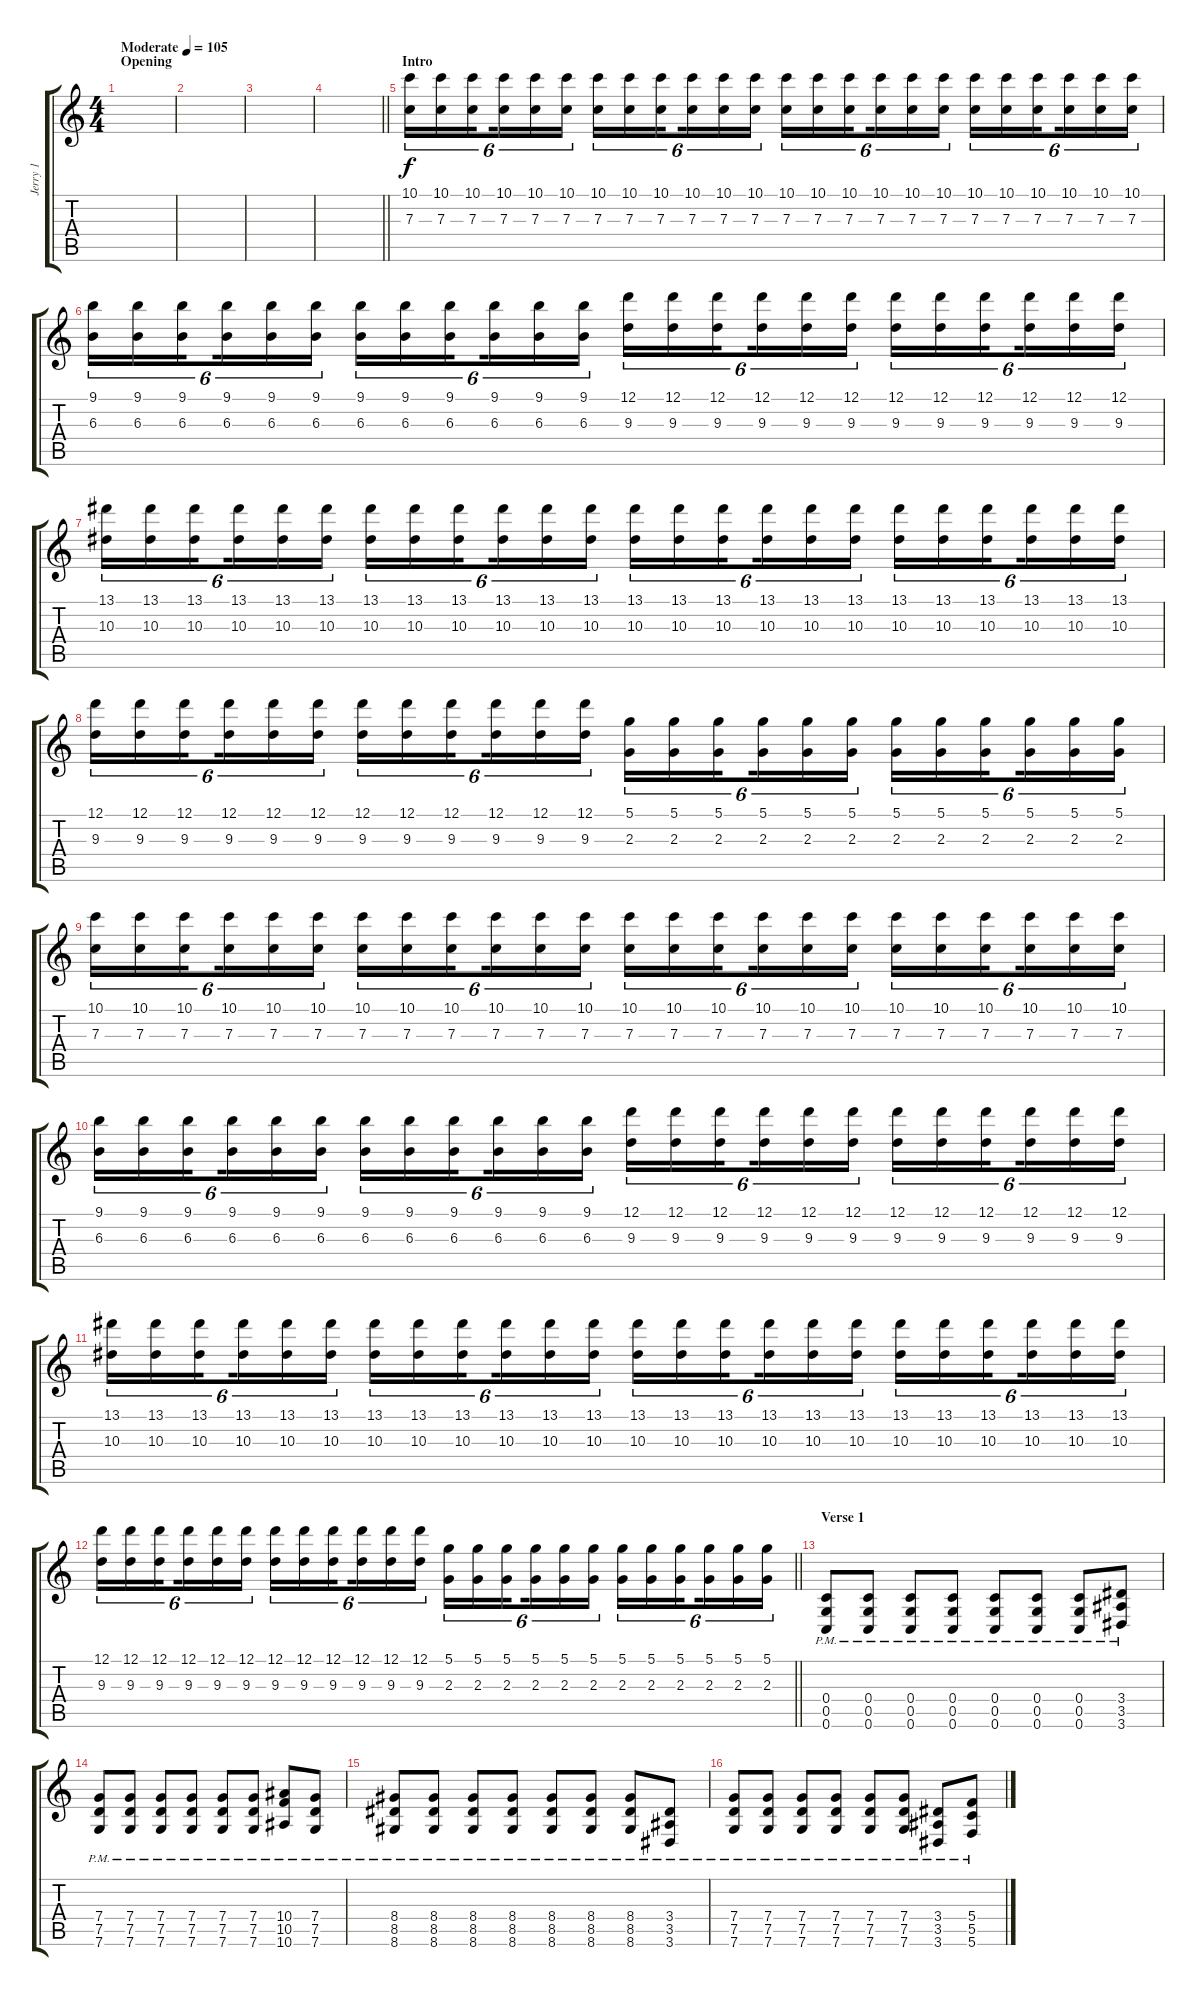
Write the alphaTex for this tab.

\track ("Jerry 1" "Jerry 1") {instrument distortionguitar}
\staff {score tabs}
\tuning (D4 A3 F3 C3 G2 C2) {hide}
\ts (4 4)
\section ("" "Opening")
\tempo (105 "Moderate")
\clef g2
\ks c
|
|
|
\barLineRight lightlight
|
\section ("" "Intro")
(10.1 7.3).16{tu (6 4)} (10.1 7.3).16{tu (6 4)} (10.1 7.3).16{tu (6 4) beam splitsecondary} (10.1 7.3).16{tu (6 4)} (10.1 7.3).16{tu (6 4)} (10.1 7.3).16{tu (6 4)} (10.1 7.3).16{tu (6 4)} (10.1 7.3).16{tu (6 4)} (10.1 7.3).16{tu (6 4) beam splitsecondary} (10.1 7.3).16{tu (6 4)} (10.1 7.3).16{tu (6 4)} (10.1 7.3).16{tu (6 4)} (10.1 7.3).16{tu (6 4)} (10.1 7.3).16{tu (6 4)} (10.1 7.3).16{tu (6 4) beam splitsecondary} (10.1 7.3).16{tu (6 4)} (10.1 7.3).16{tu (6 4)} (10.1 7.3).16{tu (6 4)} (10.1 7.3).16{tu (6 4)} (10.1 7.3).16{tu (6 4)} (10.1 7.3).16{tu (6 4) beam splitsecondary} (10.1 7.3).16{tu (6 4)} (10.1 7.3).16{tu (6 4)} (10.1 7.3).16{tu (6 4)} |
(9.1 6.3).16{tu (6 4)} (9.1 6.3).16{tu (6 4)} (9.1 6.3).16{tu (6 4) beam splitsecondary} (9.1 6.3).16{tu (6 4)} (9.1 6.3).16{tu (6 4)} (9.1 6.3).16{tu (6 4)} (9.1 6.3).16{tu (6 4)} (9.1 6.3).16{tu (6 4)} (9.1 6.3).16{tu (6 4) beam splitsecondary} (9.1 6.3).16{tu (6 4)} (9.1 6.3).16{tu (6 4)} (9.1 6.3).16{tu (6 4)} (12.1 9.3).16{tu (6 4)} (12.1 9.3).16{tu (6 4)} (12.1 9.3).16{tu (6 4) beam splitsecondary} (12.1 9.3).16{tu (6 4)} (12.1 9.3).16{tu (6 4)} (12.1 9.3).16{tu (6 4)} (12.1 9.3).16{tu (6 4)} (12.1 9.3).16{tu (6 4)} (12.1 9.3).16{tu (6 4) beam splitsecondary} (12.1 9.3).16{tu (6 4)} (12.1 9.3).16{tu (6 4)} (12.1 9.3).16{tu (6 4)} |
(13.1 10.3).16{tu (6 4)} (13.1 10.3).16{tu (6 4)} (13.1 10.3).16{tu (6 4) beam splitsecondary} (13.1 10.3).16{tu (6 4)} (13.1 10.3).16{tu (6 4)} (13.1 10.3).16{tu (6 4)} (13.1 10.3).16{tu (6 4)} (13.1 10.3).16{tu (6 4)} (13.1 10.3).16{tu (6 4) beam splitsecondary} (13.1 10.3).16{tu (6 4)} (13.1 10.3).16{tu (6 4)} (13.1 10.3).16{tu (6 4)} (13.1 10.3).16{tu (6 4)} (13.1 10.3).16{tu (6 4)} (13.1 10.3).16{tu (6 4) beam splitsecondary} (13.1 10.3).16{tu (6 4)} (13.1 10.3).16{tu (6 4)} (13.1 10.3).16{tu (6 4)} (13.1 10.3).16{tu (6 4)} (13.1 10.3).16{tu (6 4)} (13.1 10.3).16{tu (6 4) beam splitsecondary} (13.1 10.3).16{tu (6 4)} (13.1 10.3).16{tu (6 4)} (13.1 10.3).16{tu (6 4)} |
(12.1 9.3).16{tu (6 4)} (12.1 9.3).16{tu (6 4)} (12.1 9.3).16{tu (6 4) beam splitsecondary} (12.1 9.3).16{tu (6 4)} (12.1 9.3).16{tu (6 4)} (12.1 9.3).16{tu (6 4)} (12.1 9.3).16{tu (6 4)} (12.1 9.3).16{tu (6 4)} (12.1 9.3).16{tu (6 4) beam splitsecondary} (12.1 9.3).16{tu (6 4)} (12.1 9.3).16{tu (6 4)} (12.1 9.3).16{tu (6 4)} (5.1 2.3).16{tu (6 4)} (5.1 2.3).16{tu (6 4)} (5.1 2.3).16{tu (6 4) beam splitsecondary} (5.1 2.3).16{tu (6 4)} (5.1 2.3).16{tu (6 4)} (5.1 2.3).16{tu (6 4)} (5.1 2.3).16{tu (6 4)} (5.1 2.3).16{tu (6 4)} (5.1 2.3).16{tu (6 4) beam splitsecondary} (5.1 2.3).16{tu (6 4)} (5.1 2.3).16{tu (6 4)} (5.1 2.3).16{tu (6 4)} |
(10.1 7.3).16{tu (6 4)} (10.1 7.3).16{tu (6 4)} (10.1 7.3).16{tu (6 4) beam splitsecondary} (10.1 7.3).16{tu (6 4)} (10.1 7.3).16{tu (6 4)} (10.1 7.3).16{tu (6 4)} (10.1 7.3).16{tu (6 4)} (10.1 7.3).16{tu (6 4)} (10.1 7.3).16{tu (6 4) beam splitsecondary} (10.1 7.3).16{tu (6 4)} (10.1 7.3).16{tu (6 4)} (10.1 7.3).16{tu (6 4)} (10.1 7.3).16{tu (6 4)} (10.1 7.3).16{tu (6 4)} (10.1 7.3).16{tu (6 4) beam splitsecondary} (10.1 7.3).16{tu (6 4)} (10.1 7.3).16{tu (6 4)} (10.1 7.3).16{tu (6 4)} (10.1 7.3).16{tu (6 4)} (10.1 7.3).16{tu (6 4)} (10.1 7.3).16{tu (6 4) beam splitsecondary} (10.1 7.3).16{tu (6 4)} (10.1 7.3).16{tu (6 4)} (10.1 7.3).16{tu (6 4)} |
(9.1 6.3).16{tu (6 4)} (9.1 6.3).16{tu (6 4)} (9.1 6.3).16{tu (6 4) beam splitsecondary} (9.1 6.3).16{tu (6 4)} (9.1 6.3).16{tu (6 4)} (9.1 6.3).16{tu (6 4)} (9.1 6.3).16{tu (6 4)} (9.1 6.3).16{tu (6 4)} (9.1 6.3).16{tu (6 4) beam splitsecondary} (9.1 6.3).16{tu (6 4)} (9.1 6.3).16{tu (6 4)} (9.1 6.3).16{tu (6 4)} (12.1 9.3).16{tu (6 4)} (12.1 9.3).16{tu (6 4)} (12.1 9.3).16{tu (6 4) beam splitsecondary} (12.1 9.3).16{tu (6 4)} (12.1 9.3).16{tu (6 4)} (12.1 9.3).16{tu (6 4)} (12.1 9.3).16{tu (6 4)} (12.1 9.3).16{tu (6 4)} (12.1 9.3).16{tu (6 4) beam splitsecondary} (12.1 9.3).16{tu (6 4)} (12.1 9.3).16{tu (6 4)} (12.1 9.3).16{tu (6 4)} |
(13.1 10.3).16{tu (6 4)} (13.1 10.3).16{tu (6 4)} (13.1 10.3).16{tu (6 4) beam splitsecondary} (13.1 10.3).16{tu (6 4)} (13.1 10.3).16{tu (6 4)} (13.1 10.3).16{tu (6 4)} (13.1 10.3).16{tu (6 4)} (13.1 10.3).16{tu (6 4)} (13.1 10.3).16{tu (6 4) beam splitsecondary} (13.1 10.3).16{tu (6 4)} (13.1 10.3).16{tu (6 4)} (13.1 10.3).16{tu (6 4)} (13.1 10.3).16{tu (6 4)} (13.1 10.3).16{tu (6 4)} (13.1 10.3).16{tu (6 4) beam splitsecondary} (13.1 10.3).16{tu (6 4)} (13.1 10.3).16{tu (6 4)} (13.1 10.3).16{tu (6 4)} (13.1 10.3).16{tu (6 4)} (13.1 10.3).16{tu (6 4)} (13.1 10.3).16{tu (6 4) beam splitsecondary} (13.1 10.3).16{tu (6 4)} (13.1 10.3).16{tu (6 4)} (13.1 10.3).16{tu (6 4)} |
\barLineRight lightlight
(12.1 9.3).16{tu (6 4)} (12.1 9.3).16{tu (6 4)} (12.1 9.3).16{tu (6 4) beam splitsecondary} (12.1 9.3).16{tu (6 4)} (12.1 9.3).16{tu (6 4)} (12.1 9.3).16{tu (6 4)} (12.1 9.3).16{tu (6 4)} (12.1 9.3).16{tu (6 4)} (12.1 9.3).16{tu (6 4) beam splitsecondary} (12.1 9.3).16{tu (6 4)} (12.1 9.3).16{tu (6 4)} (12.1 9.3).16{tu (6 4)} (5.1 2.3).16{tu (6 4)} (5.1 2.3).16{tu (6 4)} (5.1 2.3).16{tu (6 4) beam splitsecondary} (5.1 2.3).16{tu (6 4)} (5.1 2.3).16{tu (6 4)} (5.1 2.3).16{tu (6 4)} (5.1 2.3).16{tu (6 4)} (5.1 2.3).16{tu (6 4)} (5.1 2.3).16{tu (6 4) beam splitsecondary} (5.1 2.3).16{tu (6 4)} (5.1 2.3).16{tu (6 4)} (5.1 2.3).16{tu (6 4)} |
\section ("" "Verse 1")
(0.4{pm} 0.5{pm} 0.6{pm}).8 (0.4{pm} 0.5{pm} 0.6{pm}).8 (0.4{pm} 0.5{pm} 0.6{pm}).8 (0.4{pm} 0.5{pm} 0.6{pm}).8 (0.4{pm} 0.5{pm} 0.6{pm}).8 (0.4{pm} 0.5{pm} 0.6{pm}).8 (0.4{pm} 0.5{pm} 0.6{pm}).8 (3.4{pm} 3.5{pm} 3.6{pm}).8 |
(7.4{pm} 7.5{pm} 7.6{pm}).8 (7.4{pm} 7.5{pm} 7.6{pm}).8 (7.4{pm} 7.5{pm} 7.6{pm}).8 (7.4{pm} 7.5{pm} 7.6{pm}).8 (7.4{pm} 7.5{pm} 7.6{pm}).8 (7.4{pm} 7.5{pm} 7.6{pm}).8 (10.4{pm} 10.5{pm} 10.6{pm}).8 (7.4{pm} 7.5{pm} 7.6{pm}).8 |
(8.4{pm} 8.5{pm} 8.6{pm}).8 (8.4{pm} 8.5{pm} 8.6{pm}).8 (8.4{pm} 8.5{pm} 8.6{pm}).8 (8.4{pm} 8.5{pm} 8.6{pm}).8 (8.4{pm} 8.5{pm} 8.6{pm}).8 (8.4{pm} 8.5{pm} 8.6{pm}).8 (8.4{pm} 8.5{pm} 8.6{pm}).8 (3.4{pm} 3.5{pm} 3.6{pm}).8 |
(7.4{pm} 7.5{pm} 7.6{pm}).8 (7.4{pm} 7.5{pm} 7.6{pm}).8 (7.4{pm} 7.5{pm} 7.6{pm}).8 (7.4{pm} 7.5{pm} 7.6{pm}).8 (7.4{pm} 7.5{pm} 7.6{pm}).8 (7.4{pm} 7.5{pm} 7.6{pm}).8 (3.4{pm} 3.5{pm} 3.6{pm}).8 (5.4{pm} 5.5{pm} 5.6{pm}).8
